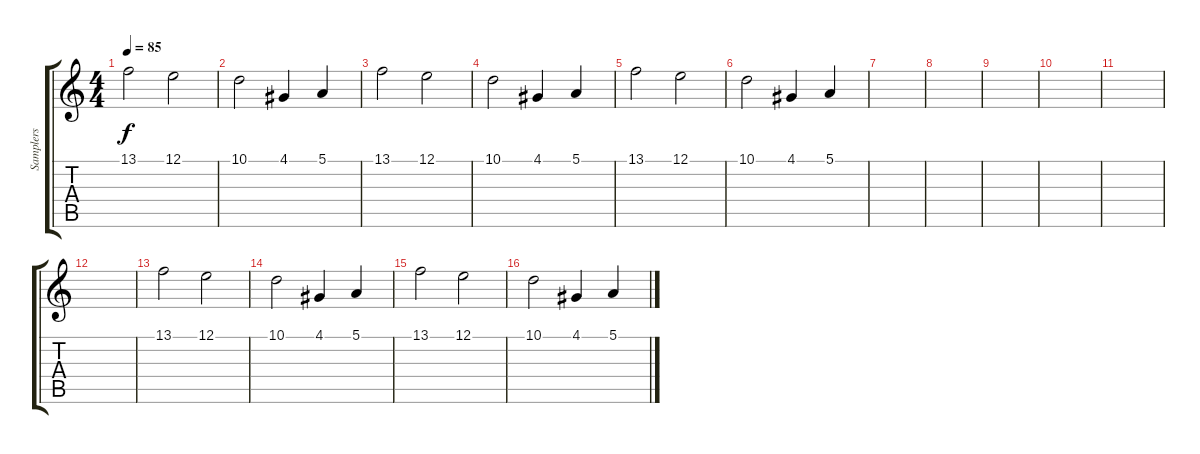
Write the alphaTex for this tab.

\track ("Samplers" "Samplers") {instrument synthstrings2}
\staff {score tabs}
\tuning (E4 B3 G3 D3 A2 E2) {hide}
\ts (4 4)
\tempo 85
\clef g2
\ks c
13.1.2{dy f} 12.1.2 |
10.1.2 4.1.4 5.1.4 |
13.1.2 12.1.2 |
10.1.2 4.1.4 5.1.4 |
13.1.2 12.1.2 |
10.1.2 4.1.4 5.1.4 |
|
|
|
|
|
|
13.1.2 12.1.2 |
10.1.2 4.1.4 5.1.4 |
13.1.2 12.1.2 |
10.1.2 4.1.4 5.1.4
